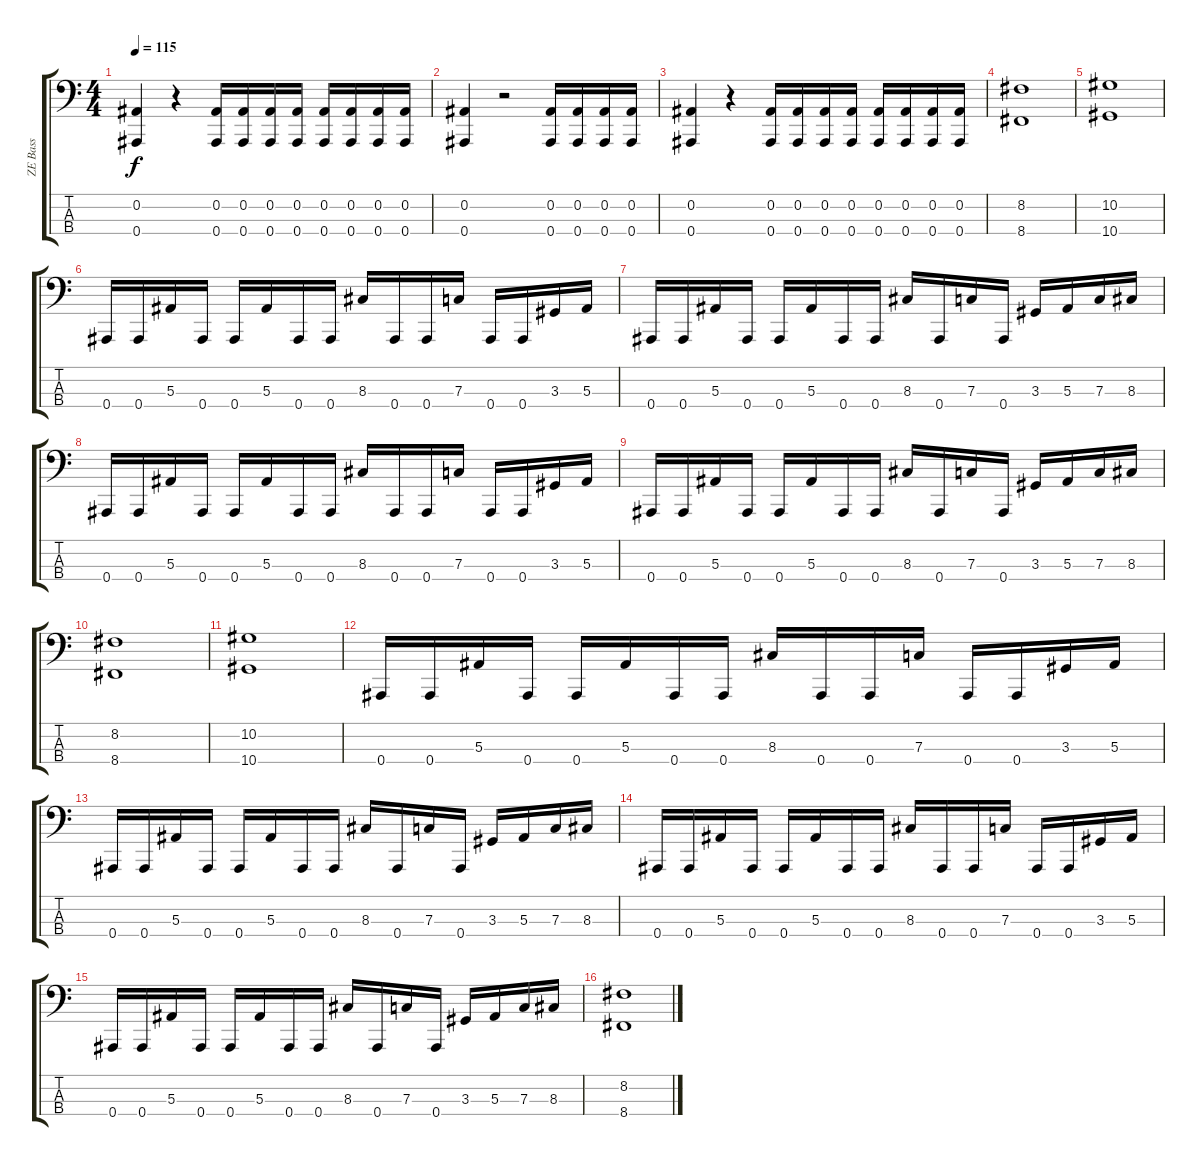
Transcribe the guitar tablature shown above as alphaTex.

\track ("ZE Bass" "ZE Bass") {instrument electricbassfinger}
\staff {score tabs}
\tuning (Eb2 Bb1 F1 Bb0) {hide}
\ts (4 4)
\tempo 115
\clef f4
\ks c
(0.2 0.4).4{dy f} r.4 (0.2 0.4).16 (0.2 0.4).16 (0.2 0.4).16 (0.2 0.4).16 (0.2 0.4).16 (0.2 0.4).16 (0.2 0.4).16 (0.2 0.4).16 |
(0.2 0.4).4 r.2 (0.2 0.4).16 (0.2 0.4).16 (0.2 0.4).16 (0.2 0.4).16 |
(0.2 0.4).4 r.4 (0.2 0.4).16 (0.2 0.4).16 (0.2 0.4).16 (0.2 0.4).16 (0.2 0.4).16 (0.2 0.4).16 (0.2 0.4).16 (0.2 0.4).16 |
(8.2 8.4).1 |
(10.2 10.4).1 |
0.4.16 0.4.16 5.3.16 0.4.16 0.4.16 5.3.16 0.4.16 0.4.16 8.3.16 0.4.16 0.4.16 7.3.16 0.4.16 0.4.16 3.3.16 5.3.16 |
0.4.16 0.4.16 5.3.16 0.4.16 0.4.16 5.3.16 0.4.16 0.4.16 8.3.16 0.4.16 7.3.16 0.4.16 3.3.16 5.3.16 7.3.16 8.3.16 |
0.4.16 0.4.16 5.3.16 0.4.16 0.4.16 5.3.16 0.4.16 0.4.16 8.3.16 0.4.16 0.4.16 7.3.16 0.4.16 0.4.16 3.3.16 5.3.16 |
0.4.16 0.4.16 5.3.16 0.4.16 0.4.16 5.3.16 0.4.16 0.4.16 8.3.16 0.4.16 7.3.16 0.4.16 3.3.16 5.3.16 7.3.16 8.3.16 |
(8.2 8.4).1 |
(10.2 10.4).1 |
0.4.16 0.4.16 5.3.16 0.4.16 0.4.16 5.3.16 0.4.16 0.4.16 8.3.16 0.4.16 0.4.16 7.3.16 0.4.16 0.4.16 3.3.16 5.3.16 |
0.4.16 0.4.16 5.3.16 0.4.16 0.4.16 5.3.16 0.4.16 0.4.16 8.3.16 0.4.16 7.3.16 0.4.16 3.3.16 5.3.16 7.3.16 8.3.16 |
0.4.16 0.4.16 5.3.16 0.4.16 0.4.16 5.3.16 0.4.16 0.4.16 8.3.16 0.4.16 0.4.16 7.3.16 0.4.16 0.4.16 3.3.16 5.3.16 |
0.4.16 0.4.16 5.3.16 0.4.16 0.4.16 5.3.16 0.4.16 0.4.16 8.3.16 0.4.16 7.3.16 0.4.16 3.3.16 5.3.16 7.3.16 8.3.16 |
(8.2 8.4).1
